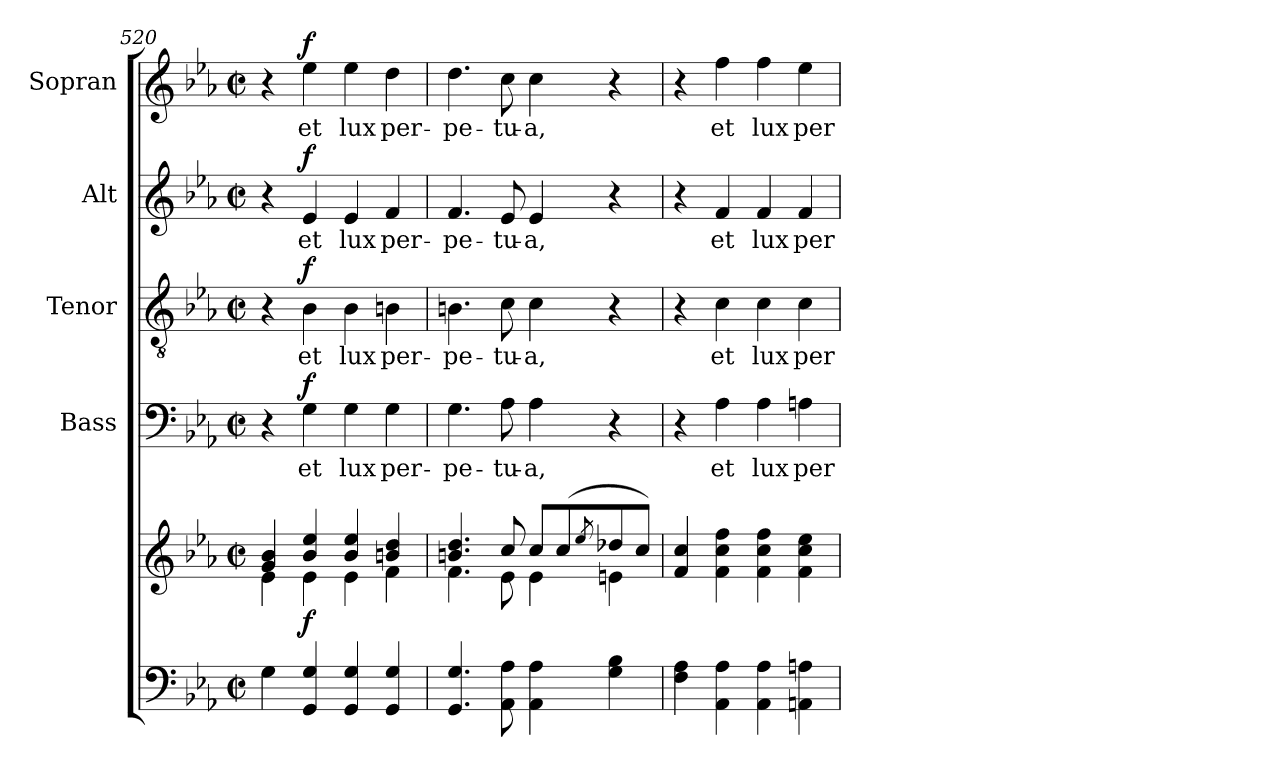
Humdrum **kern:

**kern	**kern	**dynam	**kern	**text	**dynam	**kern	**text	**dynam	**kern	**text	**dynam	**kern	**text	**dynam
*part5	*part5	*part5	*part4	*part4	*part4	*part3	*part3	*part3	*part2	*part2	*part2	*part1	*part1	*part1
*staff6	*staff5	*staff5/6	*staff4	*staff4	*staff4	*staff3	*staff3	*staff3	*staff2	*staff2	*staff2	*staff1	*staff1	*staff1
*	*	*	*I"Bass	*	*	*I"Tenor	*	*	*I"Alt	*	*	*I"Sopran	*	*
*	*	*	*I'B.	*	*	*I'T.	*	*	*I'A.	*	*	*I'S.	*	*
*clefF4	*clefG2	*	*clefF4	*	*	*clefGv2	*	*	*clefG2	*	*	*clefG2	*	*
*k[b-e-a-]	*k[b-e-a-]	*	*k[b-e-a-]	*	*	*k[b-e-a-]	*	*	*k[b-e-a-]	*	*	*k[b-e-a-]	*	*
*E-:	*E-:	*	*E-:	*	*	*E-:	*	*	*E-:	*	*	*E-:	*	*
*M2/2	*M2/2	*	*M2/2	*	*	*M2/2	*	*	*M2/2	*	*	*M2/2	*	*
*met(c|)	*met(c|)	*	*met(c|)	*	*	*met(c|)	*	*	*met(c|)	*	*	*met(c|)	*	*
=520	=520	=520	=520	=520	=520	=520	=520	=520	=520	=520	=520	=520	=520	=520
*	*^	*	*	*	*	*	*	*	*	*	*	*	*	*
4G\	4g/ 4b-/	4e-\	.	4r	.	.	4r	.	.	4r	.	.	4r	.	.
!	!	!	!LO:DY:b	!	!LO:LY:b	!LO:DY:a	!	!LO:LY:b	!LO:DY:a	!	!LO:LY:b	!LO:DY:a	!	!LO:LY:b	!LO:DY:a
4GG/ 4G/	4b-/ 4ee-/	4e-\	f	4G\	et	f	4B-\	et	f	4e-/	et	f	4ee-\	et	f
!	!	!	!	!	!LO:LY:b	!	!	!LO:LY:b	!	!	!LO:LY:b	!	!	!LO:LY:b	!
4GG/ 4G/	4b-/ 4ee-/	4e-\	.	4G\	lux	.	4B-\	lux	.	4e-/	lux	.	4ee-\	lux	.
!	!	!	!	!	!LO:LY:b	!	!	!LO:LY:b	!	!	!LO:LY:b	!	!	!LO:LY:b	!
4GG/ 4G/	4bn/ 4dd/	4f\	.	4G\	per-	.	4Bn\	per-	.	4f/	per-	.	4dd\	per-	.
=521	=521	=521	=521	=521	=521	=521	=521	=521	=521	=521	=521	=521	=521	=521	=521
!	!	!	!	!	!LO:LY:b	!	!	!LO:LY:b	!	!	!LO:LY:b	!	!	!LO:LY:b	!
4.GG/ 4.G/	4.bn/ 4.dd/	4.f\	.	4.G\	-pe-	.	4.Bn\	-pe-	.	4.f/	-pe-	.	4.dd\	-pe-	.
!	!	!	!	!	!LO:LY:b	!	!	!LO:LY:b	!	!	!LO:LY:b	!	!	!LO:LY:b	!
8AA-\ 8A-\	8cc/	8e-\	.	8A-\	-tu-	.	8c\	-tu-	.	8e-/	-tu-	.	8cc\	-tu-	.
!	!	!	!	!	!LO:LY:b	!	!	!LO:LY:b	!	!	!LO:LY:b	!	!	!LO:LY:b	!
4AA-\ 4A-\	8cc/L	4e-\	.	4A-\	-a,	.	4c\	-a,	.	4e-/	-a,	.	4cc\	-a,	.
.	(>8cc/	.	.	.	.	.	.	.	.	.	.	.	.	.	.
.	8qee-/	.	.	.	.	.	.	.	.	.	.	.	.	.	.
4G\ 4B-\	8dd-X/	4en\	.	4r	.	.	4r	.	.	4r	.	.	4r	.	.
.	8cc/J)	.	.	.	.	.	.	.	.	.	.	.	.	.	.
*	*v	*v	*	*	*	*	*	*	*	*	*	*	*	*	*
=522	=522	=522	=522	=522	=522	=522	=522	=522	=522	=522	=522	=522	=522	=522
4F\ 4A-\	4f/ 4cc/	.	4r	.	.	4r	.	.	4r	.	.	4r	.	.
!	!	!	!	!LO:LY:b	!	!	!LO:LY:b	!	!	!LO:LY:b	!	!	!LO:LY:b	!
4AA-\ 4A-\	4f\ 4cc\ 4ff\	.	4A-\	et	.	4c\	et	.	4f/	et	.	4ff\	et	.
!	!	!	!	!LO:LY:b	!	!	!LO:LY:b	!	!	!LO:LY:b	!	!	!LO:LY:b	!
4AA-\ 4A-\	4f\ 4cc\ 4ff\	.	4A-\	lux	.	4c\	lux	.	4f/	lux	.	4ff\	lux	.
!	!	!	!	!LO:LY:b	!	!	!LO:LY:b	!	!	!LO:LY:b	!	!	!LO:LY:b	!
4AAn\ 4An\	4f\ 4cc\ 4ee-\	.	4An\	per-	.	4c\	per-	.	4f/	per-	.	4ee-\	per-	.
=	=	=	=	=	=	=	=	=	=	=	=	=	=	=
*-	*-	*-	*-	*-	*-	*-	*-	*-	*-	*-	*-	*-	*-	*-
